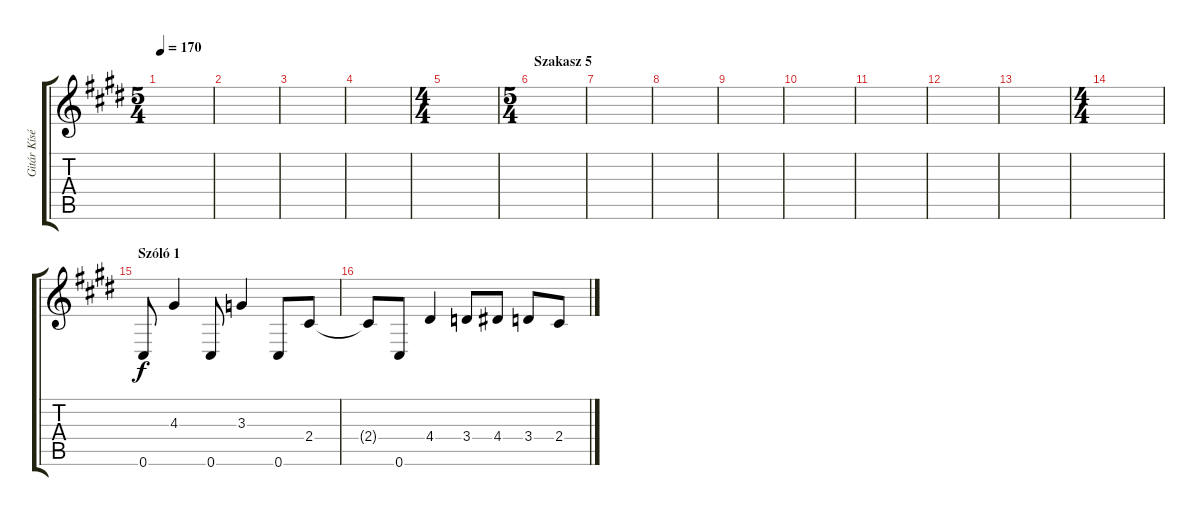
\track ("Gitár Kíséret 2" "Gitár Kísé") {instrument distortionguitar}
\staff {score tabs}
\tuning (Db4 Ab3 E3 B2 Gb2 Db2) {hide}
\ts (5 4)
\tempo 170
\clef g2
\ks c#minor
|
|
|
|
\ts (4 4)
|
\ts (5 4)
\section ("" "Szakasz 5")
|
|
|
|
|
|
|
|
\ts (4 4)
|
\section ("" "Szóló 1")
0.6.8 4.3.4 0.6.8 3.3.4 0.6.8 2.4.8 |
2.4{t}.8 0.6.8 4.4.4 3.4.8 4.4.8 3.4.8 2.4.8
